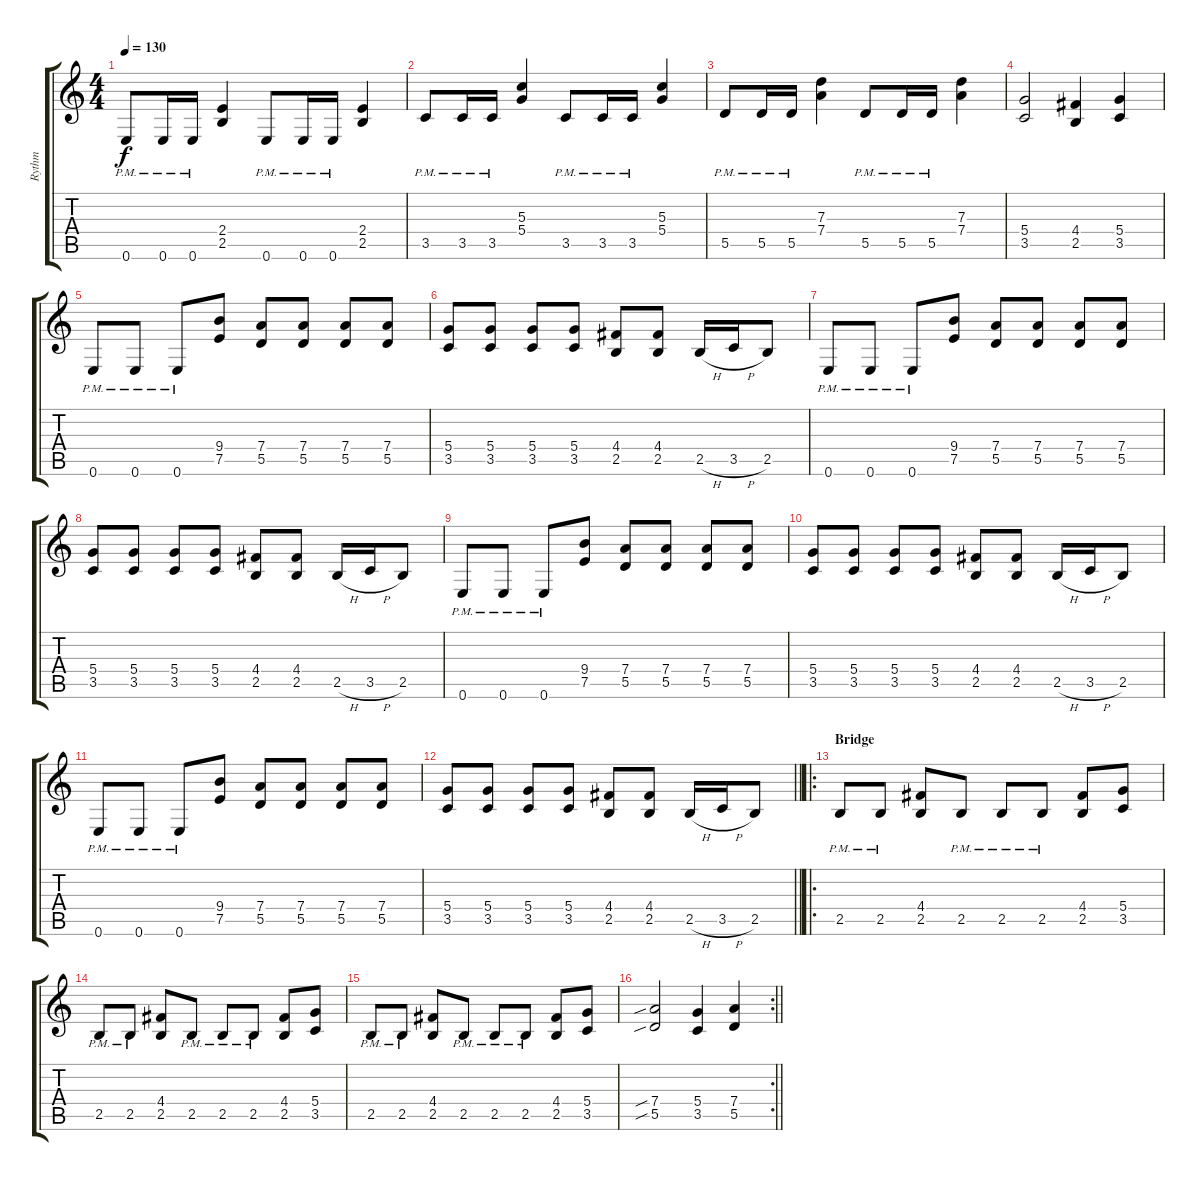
\track ("Rythm" "Rythm") {instrument distortionguitar}
\staff {score tabs}
\tuning (E4 B3 G3 D3 A2 E2) {hide}
\ts (4 4)
\tempo 130
\clef g2
\ks c
0.6{pm}.8{dy f} 0.6{pm}.16 0.6{pm}.16 (2.4 2.5).4 0.6{pm}.8 0.6{pm}.16 0.6{pm}.16 (2.4 2.5).4 |
3.5{pm}.8 3.5{pm}.16 3.5{pm}.16 (5.3 5.4).4 3.5{pm}.8 3.5{pm}.16 3.5{pm}.16 (5.3 5.4).4 |
5.5{pm}.8 5.5{pm}.16 5.5{pm}.16 (7.3 7.4).4 5.5{pm}.8 5.5{pm}.16 5.5{pm}.16 (7.3 7.4).4 |
(5.4 3.5).2 (4.4 2.5).4 (5.4 3.5).4 |
0.6{pm}.8 0.6{pm}.8 0.6{pm}.8 (9.4 7.5).8 (7.4 5.5).8 (7.4 5.5).8 (7.4 5.5).8 (7.4 5.5).8 |
(5.4 3.5).8 (5.4 3.5).8 (5.4 3.5).8 (5.4 3.5).8 (4.4 2.5).8 (4.4 2.5).8 2.5{h}.16 3.5{h}.16 2.5.8 |
0.6{pm}.8 0.6{pm}.8 0.6{pm}.8 (9.4 7.5).8 (7.4 5.5).8 (7.4 5.5).8 (7.4 5.5).8 (7.4 5.5).8 |
(5.4 3.5).8 (5.4 3.5).8 (5.4 3.5).8 (5.4 3.5).8 (4.4 2.5).8 (4.4 2.5).8 2.5{h}.16 3.5{h}.16 2.5.8 |
0.6{pm}.8 0.6{pm}.8 0.6{pm}.8 (9.4 7.5).8 (7.4 5.5).8 (7.4 5.5).8 (7.4 5.5).8 (7.4 5.5).8 |
(5.4 3.5).8 (5.4 3.5).8 (5.4 3.5).8 (5.4 3.5).8 (4.4 2.5).8 (4.4 2.5).8 2.5{h}.16 3.5{h}.16 2.5.8 |
0.6{pm}.8 0.6{pm}.8 0.6{pm}.8 (9.4 7.5).8 (7.4 5.5).8 (7.4 5.5).8 (7.4 5.5).8 (7.4 5.5).8 |
\barLineRight lightlight
(5.4 3.5).8 (5.4 3.5).8 (5.4 3.5).8 (5.4 3.5).8 (4.4 2.5).8 (4.4 2.5).8 2.5{h}.16 3.5{h}.16 2.5.8 |
\ro
\section ("" "Bridge ")
2.5{pm}.8 2.5{pm}.8 (4.4 2.5).8 2.5{pm}.8 2.5{pm}.8 2.5{pm}.8 (4.4 2.5).8 (5.4 3.5).8 |
2.5{pm}.8 2.5{pm}.8 (4.4 2.5).8 2.5{pm}.8 2.5{pm}.8 2.5{pm}.8 (4.4 2.5).8 (5.4 3.5).8 |
2.5{pm}.8 2.5{pm}.8 (4.4 2.5).8 2.5{pm}.8 2.5{pm}.8 2.5{pm}.8 (4.4 2.5).8 (5.4 3.5).8 |
\rc 2
\barLineRight lightlight
(7.4{sib} 5.5{sib}).2 (5.4 3.5).4 (7.4 5.5).4
